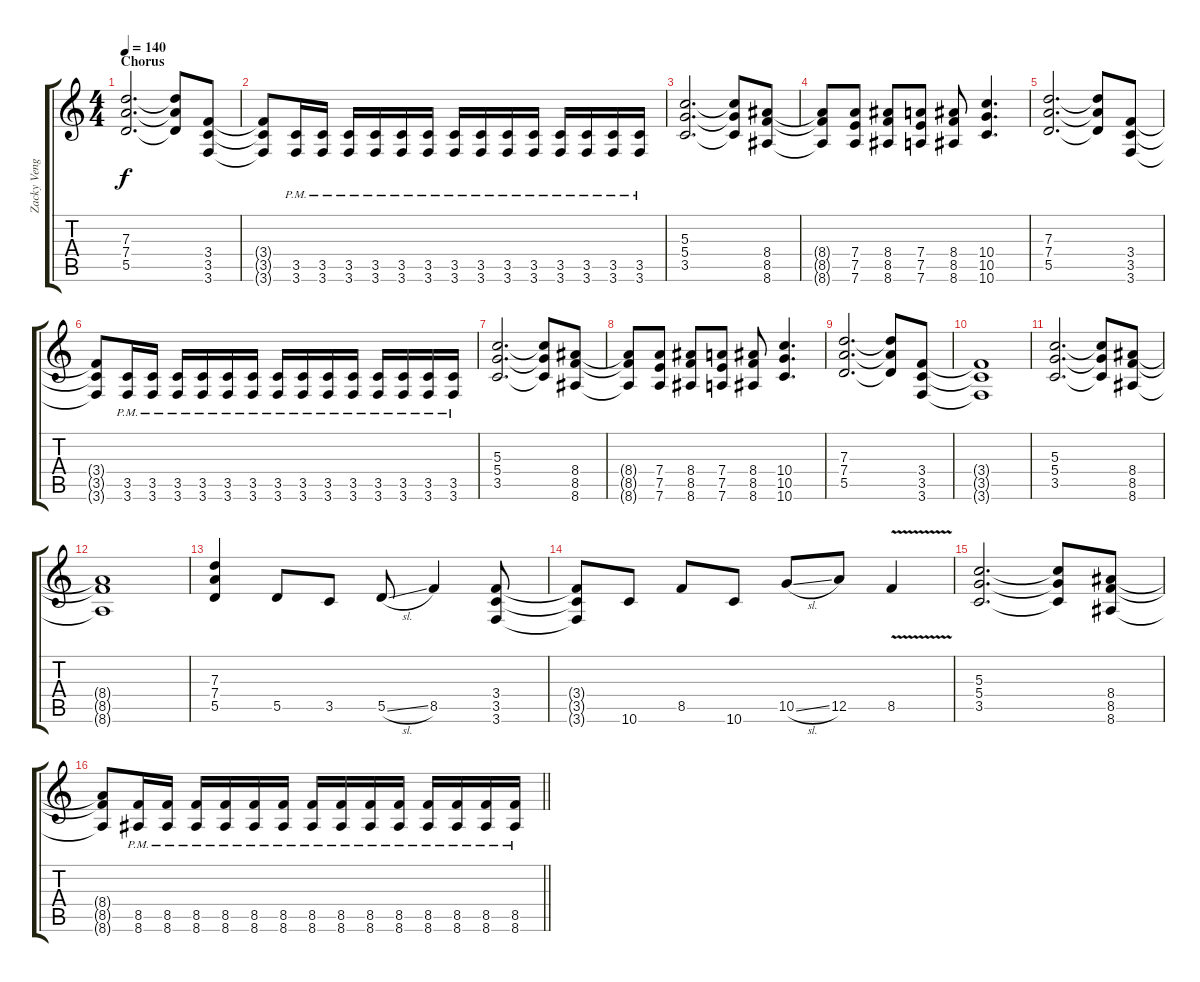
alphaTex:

\track ("Zacky Vengeance" "Zacky Veng") {instrument distortionguitar}
\staff {score tabs}
\tuning (E4 B3 G3 D3 A2 D2) {hide}
\ts (4 4)
\section ("" "Chorus")
\tempo 140
\clef g2
\ks c
(7.3 7.4 5.5).2{d dy f volume 12 balance 8} (7.3{t} 7.4{t} 5.5{t}).8 (3.4 3.5 3.6).8 |
(3.4{t} 3.5{t} 3.6{t}).8 (3.5{pm} 3.6{pm}).16 (3.5{pm} 3.6{pm}).16 (3.5{pm} 3.6{pm}).16 (3.5{pm} 3.6{pm}).16 (3.5{pm} 3.6{pm}).16 (3.5{pm} 3.6{pm}).16 (3.5{pm} 3.6{pm}).16 (3.5{pm} 3.6{pm}).16 (3.5{pm} 3.6{pm}).16 (3.5{pm} 3.6{pm}).16 (3.5{pm} 3.6{pm}).16 (3.5{pm} 3.6{pm}).16 (3.5{pm} 3.6{pm}).16 (3.5{pm} 3.6{pm}).16 |
(5.3 5.4 3.5).2{d} (5.3{t} 5.4{t} 3.5{t}).8 (8.4 8.5 8.6).8 |
(8.4{t} 8.5{t} 8.6{t}).8 (7.4 7.5 7.6).8 (8.4 8.5 8.6).8 (7.4 7.5 7.6).8 (8.4 8.5 8.6).8 (10.4 10.5 10.6).4{d} |
(7.3 7.4 5.5).2{d} (7.3{t} 7.4{t} 5.5{t}).8 (3.4 3.5 3.6).8 |
(3.4{t} 3.5{t} 3.6{t}).8 (3.5{pm} 3.6{pm}).16 (3.5{pm} 3.6{pm}).16 (3.5{pm} 3.6{pm}).16 (3.5{pm} 3.6{pm}).16 (3.5{pm} 3.6{pm}).16 (3.5{pm} 3.6{pm}).16 (3.5{pm} 3.6{pm}).16 (3.5{pm} 3.6{pm}).16 (3.5{pm} 3.6{pm}).16 (3.5{pm} 3.6{pm}).16 (3.5{pm} 3.6{pm}).16 (3.5{pm} 3.6{pm}).16 (3.5{pm} 3.6{pm}).16 (3.5{pm} 3.6{pm}).16 |
(5.3 5.4 3.5).2{d} (5.3{t} 5.4{t} 3.5{t}).8 (8.4 8.5 8.6).8 |
(8.4{t} 8.5{t} 8.6{t}).8 (7.4 7.5 7.6).8 (8.4 8.5 8.6).8 (7.4 7.5 7.6).8 (8.4 8.5 8.6).8 (10.4 10.5 10.6).4{d} |
(7.3 7.4 5.5).2{d} (7.3{t} 7.4{t} 5.5{t}).8 (3.4 3.5 3.6).8 |
(3.4{t} 3.5{t} 3.6{t}).1 |
(5.3 5.4 3.5).2{d} (5.3{t} 5.4{t} 3.5{t}).8 (8.4 8.5 8.6).8 |
(8.4{t} 8.5{t} 8.6{t}).1 |
(7.3 7.4 5.5).4 5.5.8 3.5.8 5.5{sl}.8 8.5.4 (3.4 3.5 3.6).8 |
(3.4{t} 3.5{t} 3.6{t}).8 10.6.8 8.5.8 10.6.8 10.5{sl}.8 12.5.8 8.5{v}.4 |
(5.3 5.4 3.5).2{d} (5.3{t} 5.4{t} 3.5{t}).8 (8.4 8.5 8.6).8 |
\barLineRight lightlight
(8.4{t} 8.5{t} 8.6{t}).8 (8.5{pm} 8.6{pm}).16 (8.5{pm} 8.6{pm}).16 (8.5{pm} 8.6{pm}).16 (8.5{pm} 8.6{pm}).16 (8.5{pm} 8.6{pm}).16 (8.5{pm} 8.6{pm}).16 (8.5{pm} 8.6{pm}).16 (8.5{pm} 8.6{pm}).16 (8.5{pm} 8.6{pm}).16 (8.5{pm} 8.6{pm}).16 (8.5{pm} 8.6{pm}).16 (8.5{pm} 8.6{pm}).16 (8.5{pm} 8.6{pm}).16 (8.5{pm} 8.6{pm}).16
